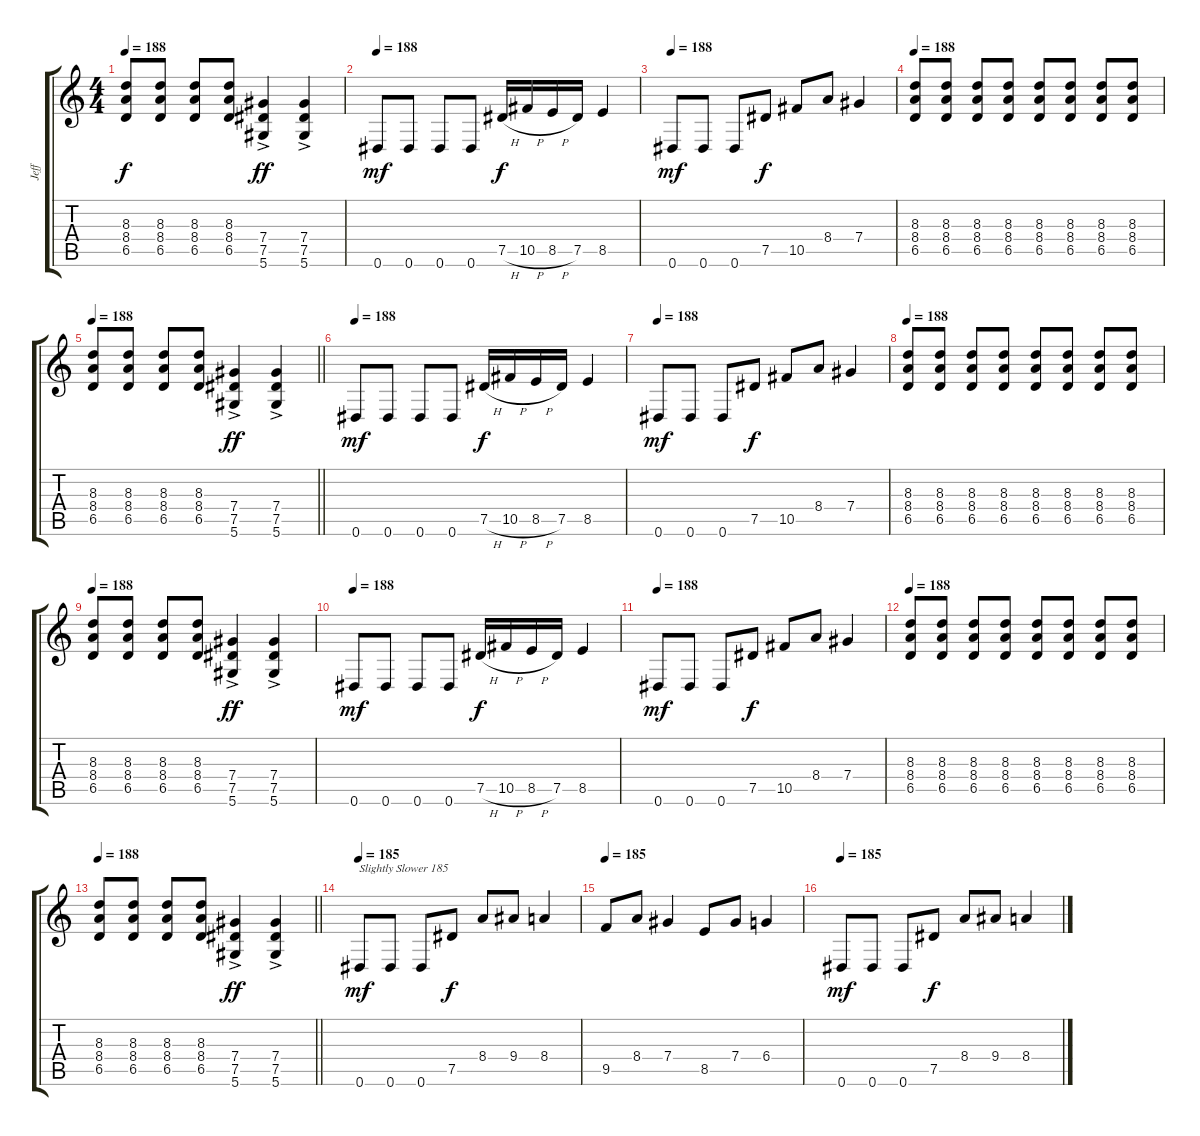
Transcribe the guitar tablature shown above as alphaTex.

\track ("Jeff" "Jeff") {instrument distortionguitar}
\staff {score tabs}
\tuning (Eb4 Bb3 Gb3 Db3 Ab2 Eb2) {hide}
\ts (4 4)
\tempo 188
\clef g2
\ks c
(8.3 8.4 6.5).8{dy f} (8.3 8.4 6.5).8 (8.3 8.4 6.5).8 (8.3 8.4 6.5).8 (7.4 7.5 5.6{ac}).4{dy ff} (7.4 7.5{ac} 5.6).4 |
\tempo 188
0.6.8{dy mf} 0.6.8 0.6.8 0.6.8 7.5{h}.16{dy f} 10.5{h}.16 8.5{h}.16 7.5.16 8.5.4 |
\tempo 188
0.6.8{dy mf} 0.6.8 0.6.8 7.5.8{dy f} 10.5.8 8.4.8 7.4.4 |
\tempo 188
(8.3 8.4 6.5).8 (8.3 8.4 6.5).8 (8.3 8.4 6.5).8 (8.3 8.4 6.5).8 (8.3 8.4 6.5).8 (8.3 8.4 6.5).8 (8.3 8.4 6.5).8 (8.3 8.4 6.5).8 |
\tempo 188
\barLineRight lightlight
(8.3 8.4 6.5).8 (8.3 8.4 6.5).8 (8.3 8.4 6.5).8 (8.3 8.4 6.5).8 (7.4 7.5 5.6{ac}).4{dy ff} (7.4 7.5{ac} 5.6).4 |
\tempo 188
0.6.8{dy mf} 0.6.8 0.6.8 0.6.8 7.5{h}.16{dy f} 10.5{h}.16 8.5{h}.16 7.5.16 8.5.4 |
\tempo 188
0.6.8{dy mf} 0.6.8 0.6.8 7.5.8{dy f} 10.5.8 8.4.8 7.4.4 |
\tempo 188
(8.3 8.4 6.5).8 (8.3 8.4 6.5).8 (8.3 8.4 6.5).8 (8.3 8.4 6.5).8 (8.3 8.4 6.5).8 (8.3 8.4 6.5).8 (8.3 8.4 6.5).8 (8.3 8.4 6.5).8 |
\tempo 188
(8.3 8.4 6.5).8 (8.3 8.4 6.5).8 (8.3 8.4 6.5).8 (8.3 8.4 6.5).8 (7.4 7.5 5.6{ac}).4{dy ff} (7.4 7.5{ac} 5.6).4 |
\tempo 188
0.6.8{dy mf} 0.6.8 0.6.8 0.6.8 7.5{h}.16{dy f} 10.5{h}.16 8.5{h}.16 7.5.16 8.5.4 |
\tempo 188
0.6.8{dy mf} 0.6.8 0.6.8 7.5.8{dy f} 10.5.8 8.4.8 7.4.4 |
\tempo 188
(8.3 8.4 6.5).8 (8.3 8.4 6.5).8 (8.3 8.4 6.5).8 (8.3 8.4 6.5).8 (8.3 8.4 6.5).8 (8.3 8.4 6.5).8 (8.3 8.4 6.5).8 (8.3 8.4 6.5).8 |
\tempo 188
\barLineRight lightlight
(8.3 8.4 6.5).8 (8.3 8.4 6.5).8 (8.3 8.4 6.5).8 (8.3 8.4 6.5).8 (7.4 7.5 5.6{ac}).4{dy ff} (7.4 7.5{ac} 5.6).4 |
\tempo 185
0.6.8{txt "Slightly Slower 185" dy mf} 0.6.8 0.6.8 7.5.8{dy f} 8.4.8 9.4.8 8.4.4 |
\tempo 185
9.5.8 8.4.8 7.4.4 8.5.8 7.4.8 6.4.4 |
\tempo 185
0.6.8{dy mf} 0.6.8 0.6.8 7.5.8{dy f} 8.4.8 9.4.8 8.4.4
